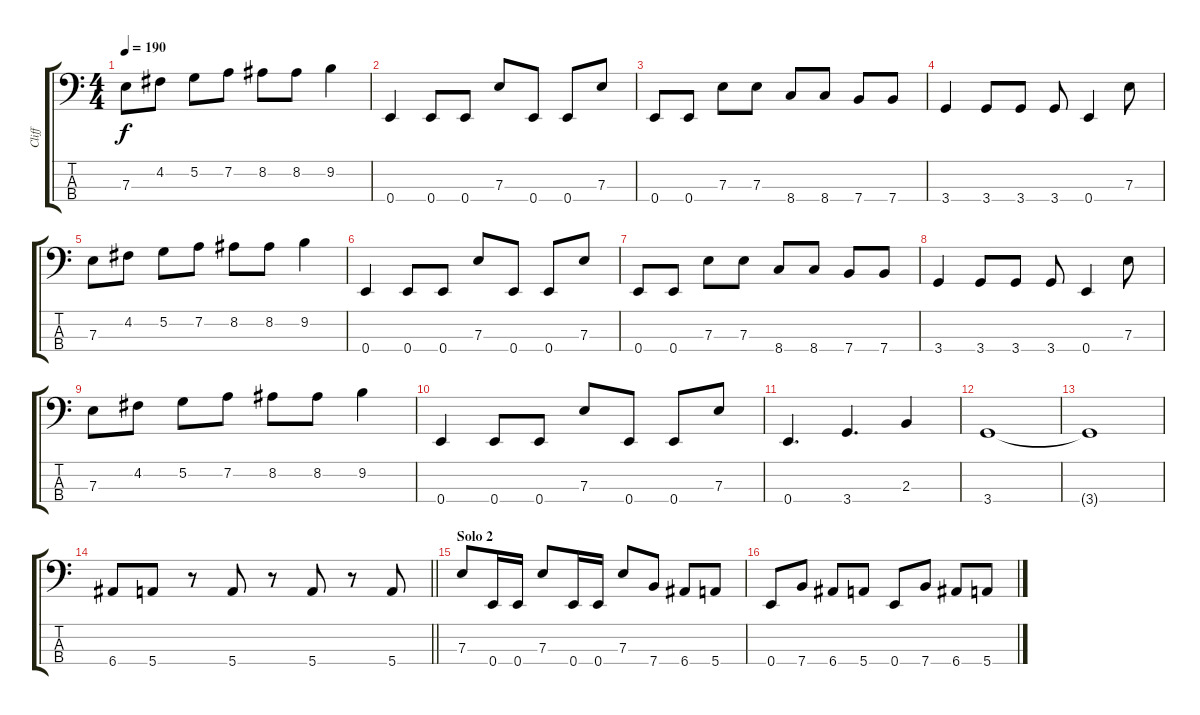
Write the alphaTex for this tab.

\track ("Cliff" "Cliff") {instrument electricbassfinger}
\staff {score tabs}
\tuning (G2 D2 A1 E1) {hide}
\ts (4 4)
\tempo 190
\clef f4
\ks c
7.3.8{dy f} 4.2.8 5.2.8 7.2.8 8.2.8 8.2.8 9.2.4 |
0.4.4 0.4.8 0.4.8 7.3.8 0.4.8 0.4.8 7.3.8 |
0.4.8 0.4.8 7.3.8 7.3.8 8.4.8 8.4.8 7.4.8 7.4.8 |
3.4.4 3.4.8 3.4.8 3.4.8 0.4.4 7.3.8 |
7.3.8 4.2.8 5.2.8 7.2.8 8.2.8 8.2.8 9.2.4 |
0.4.4 0.4.8 0.4.8 7.3.8 0.4.8 0.4.8 7.3.8 |
0.4.8 0.4.8 7.3.8 7.3.8 8.4.8 8.4.8 7.4.8 7.4.8 |
3.4.4 3.4.8 3.4.8 3.4.8 0.4.4 7.3.8 |
7.3.8 4.2.8 5.2.8 7.2.8 8.2.8 8.2.8 9.2.4 |
0.4.4 0.4.8 0.4.8 7.3.8 0.4.8 0.4.8 7.3.8 |
0.4.4{d} 3.4.4{d} 2.3.4 |
3.4.1 |
3.4{t}.1 |
\barLineRight lightlight
6.4.8 5.4.8 r.8 5.4.8 r.8 5.4.8 r.8 5.4.8 |
\section ("" "Solo 2")
7.3.8 0.4.16 0.4.16 7.3.8 0.4.16 0.4.16 7.3.8 7.4.8 6.4.8 5.4.8 |
0.4.8 7.4.8 6.4.8 5.4.8 0.4.8 7.4.8 6.4.8 5.4.8
